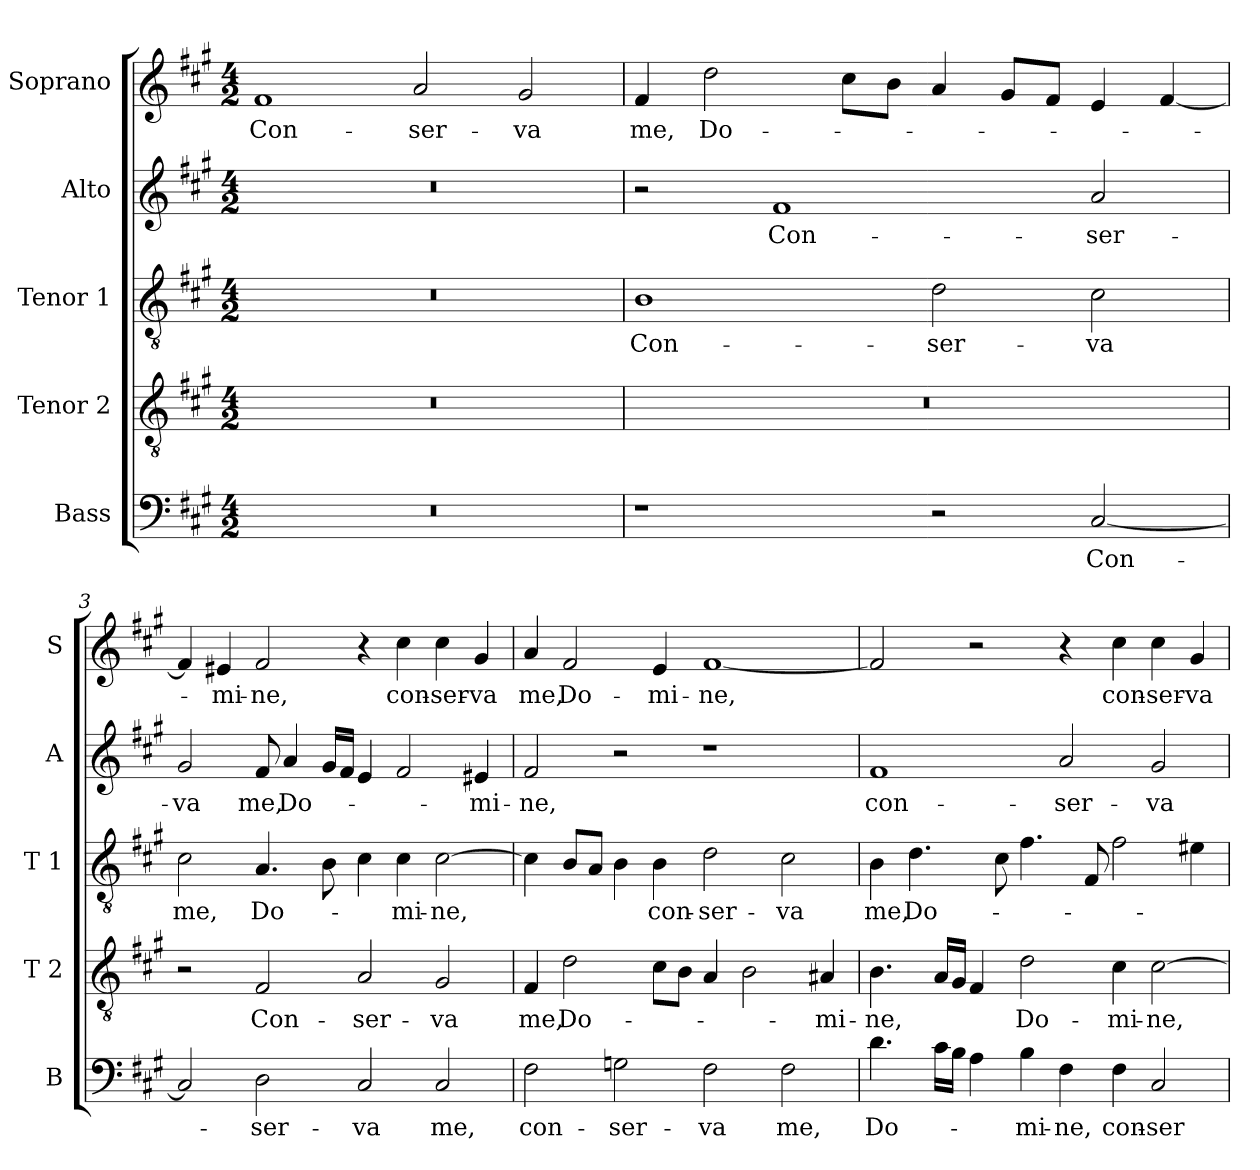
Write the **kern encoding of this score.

**kern	**text	**kern	**text	**kern	**text	**kern	**text	**kern	**text
*part5	*part5	*part4	*part4	*part3	*part3	*part2	*part2	*part1	*part1
*staff5	*staff5	*staff4	*staff4	*staff3	*staff3	*staff2	*staff2	*staff1	*staff1
*I"Bass	*	*I"Tenor 2	*	*I"Tenor 1	*	*I"Alto	*	*I"Soprano	*
*I'B	*	*I'T 2	*	*I'T 1	*	*I'A	*	*I'S	*
*clefF4	*	*clefGv2	*	*clefGv2	*	*clefG2	*	*clefG2	*
*k[f#c#g#]	*	*k[f#c#g#]	*	*k[f#c#g#]	*	*k[f#c#g#]	*	*k[f#c#g#]	*
*A:	*	*A:	*	*A:	*	*A:	*	*A:	*
*M4/2	*	*M4/2	*	*M4/2	*	*M4/2	*	*M4/2	*
=1	=1	=1	=1	=1	=1	=1	=1	=1	=1
!	!	!	!	!	!	!	!	!	!LO:LY:b
0r	.	0r	.	0r	.	0r	.	1f#	Con-
!	!	!	!	!	!	!	!	!	!LO:LY:b
.	.	.	.	.	.	.	.	2a/	-ser-
!	!	!	!	!	!	!	!	!	!LO:LY:b
.	.	.	.	.	.	.	.	2g#/	-va
=2	=2	=2	=2	=2	=2	=2	=2	=2	=2
!	!	!	!	!	!LO:LY:b	!	!	!	!LO:LY:b
1r	.	0r	.	1B	Con-	2r	.	4f#/	me,
!	!	!	!	!	!	!	!	!	!LO:LY:b
.	.	.	.	.	.	.	.	2dd\	Do-
!	!	!	!	!	!	!	!LO:LY:b	!	!
.	.	.	.	.	.	1f#	Con-	.	.
.	.	.	.	.	.	.	.	8cc#\L	.
.	.	.	.	.	.	.	.	8b\J	.
!	!	!	!	!	!LO:LY:b	!	!	!	!
2r	.	.	.	2d\	-ser-	.	.	4a/	.
.	.	.	.	.	.	.	.	8g#/L	.
.	.	.	.	.	.	.	.	8f#/J	.
!	!LO:LY:b	!	!	!	!LO:LY:b	!	!LO:LY:b	!	!
[2C#/	Con-	.	.	2c#\	-va	2a/	-ser-	4e/	.
.	.	.	.	.	.	.	.	[4f#/	.
=3	=3	=3	=3	=3	=3	=3	=3	=3	=3
!	!	!	!	!	!LO:LY:b	!	!LO:LY:b	!	!
2C#/]	.	2r	.	2c#\	me,	2g#/	-va	4f#/]	.
!	!	!	!	!	!	!	!	!	!LO:LY:b
.	.	.	.	.	.	.	.	4e#X/	-mi-
!	!LO:LY:b	!	!LO:LY:b	!	!LO:LY:b	!	!LO:LY:b	!	!LO:LY:b
2D\	-ser-	2F#/	Con-	4.A/	Do-	8f#/	me,	2f#/	-ne,
!	!	!	!	!	!	!	!LO:LY:b	!	!
.	.	.	.	.	.	4a/	Do-	.	.
.	.	.	.	8B\	.	16g#/LL	.	.	.
.	.	.	.	.	.	16f#/JJ	.	.	.
!	!LO:LY:b	!	!LO:LY:b	!	!	!	!	!	!
2C#/	-va	2A/	-ser-	4c#\	.	4e/	.	4r	.
!	!	!	!	!	!LO:LY:b	!	!	!	!LO:LY:b
.	.	.	.	4c#\	-mi-	2f#/	.	4cc#\	con-
!	!LO:LY:b	!	!LO:LY:b	!	!LO:LY:b	!	!	!	!LO:LY:b
2C#/	me,	2G#/	-va	[2c#\	-ne,	.	.	4cc#\	-ser-
!	!	!	!	!	!	!	!LO:LY:b	!	!LO:LY:b
.	.	.	.	.	.	4e#X/	-mi-	4g#/	-va
!!LO:LB:g=z
=4	=4	=4	=4	=4	=4	=4	=4	=4	=4
!	!LO:LY:b	!	!LO:LY:b	!	!	!	!LO:LY:b	!	!LO:LY:b
2F#\	con-	4F#/	me,	4c#\]	.	2f#/	-ne,	4a/	me,
!	!	!	!LO:LY:b	!	!	!	!	!	!LO:LY:b
.	.	2d\	Do-	8B/L	.	.	.	2f#/	Do-
.	.	.	.	8A/J	.	.	.	.	.
!	!LO:LY:b	!	!	!	!	!	!	!	!
2Gn\	-ser-	.	.	4B\	.	2r	.	.	.
!	!	!	!	!	!LO:LY:b	!	!	!	!LO:LY:b
.	.	8c#\L	.	4B\	con-	.	.	4e/	-mi-
.	.	8B\J	.	.	.	.	.	.	.
!	!LO:LY:b	!	!	!	!LO:LY:b	!	!	!	!LO:LY:b
2F#\	-va	4A/	.	2d\	-ser-	1r	.	[1f#	-ne,
.	.	2B\	.	.	.	.	.	.	.
!	!LO:LY:b	!	!	!	!LO:LY:b	!	!	!	!
2F#\	me,	.	.	2c#\	-va	.	.	.	.
!	!	!	!LO:LY:b	!	!	!	!	!	!
.	.	4A#X/	-mi-	.	.	.	.	.	.
=5	=5	=5	=5	=5	=5	=5	=5	=5	=5
!	!LO:LY:b	!	!LO:LY:b	!	!LO:LY:b	!	!LO:LY:b	!	!
4.d\	Do-	4.B\	-ne,	4B\	me,	1f#	con-	2f#/]	.
!	!	!	!	!	!LO:LY:b	!	!	!	!
.	.	.	.	4.d\	Do-	.	.	.	.
16c#\LL	.	16A/LL	.	.	.	.	.	.	.
16B\JJ	.	16G#/JJ	.	.	.	.	.	.	.
4A\	.	4F#/	.	.	.	.	.	2r	.
.	.	.	.	8c#\	.	.	.	.	.
!	!LO:LY:b	!	!LO:LY:b	!	!	!	!	!	!
4B\	-mi-	2d\	Do-	4.f#\	.	.	.	.	.
!	!LO:LY:b	!	!	!	!	!	!LO:LY:b	!	!
4F#\	-ne,	.	.	.	.	2a/	-ser-	4r	.
.	.	.	.	8F#/	.	.	.	.	.
!	!LO:LY:b	!	!LO:LY:b	!	!	!	!	!	!LO:LY:b
4F#\	con-	4c#\	-mi-	2f#\	.	.	.	4cc#\	con-
!	!LO:LY:b	!	!LO:LY:b	!	!	!	!LO:LY:b	!	!LO:LY:b
2C#/	-ser-	[2c#\	-ne,	.	.	2g#/	-va	4cc#\	-ser-
!	!	!	!	!	!	!	!	!	!LO:LY:b
.	.	.	.	4e#X\	.	.	.	4g#/	-va
=	=	=	=	=	=	=	=	=	=
*-	*-	*-	*-	*-	*-	*-	*-	*-	*-
